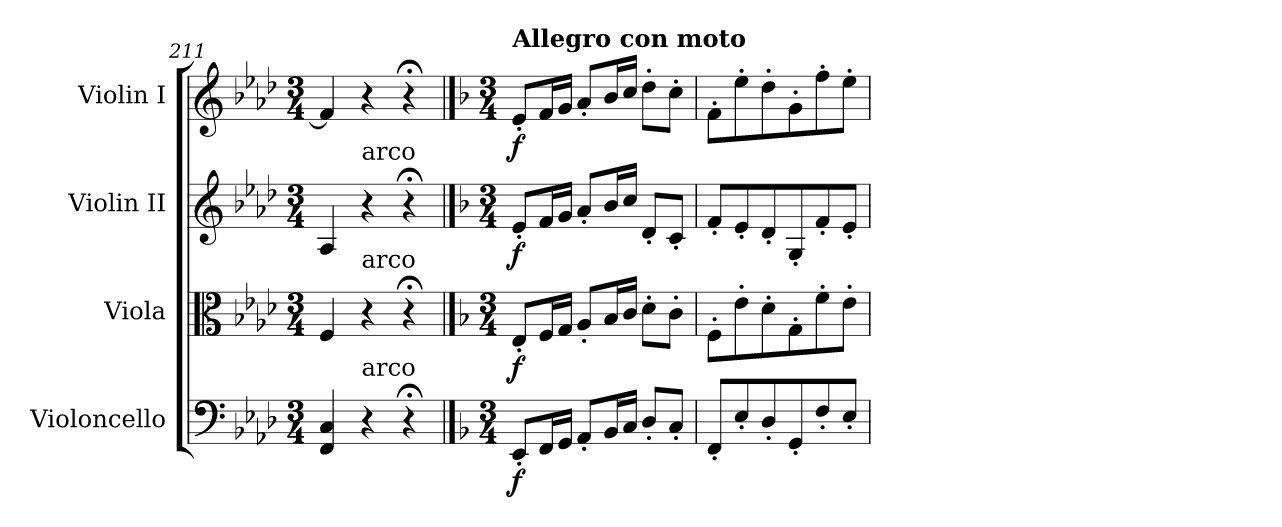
**kern	**dynam	**kern	**dynam	**kern	**dynam	**kern	**dynam
*part4	*part4	*part3	*part3	*part2	*part2	*part1	*part1
*staff4	*staff4	*staff3	*staff3	*staff2	*staff2	*staff1	*staff1
*I"Violoncello	*	*I"Viola	*	*I"Violin II	*	*I"Violin I	*
*I'Vc	*	*I'Vla	*	*I'Vln	*	*I'Vln	*
*clefF4	*	*clefC3	*	*clefG2	*	*clefG2	*
*k[b-e-a-d-]	*	*k[b-e-a-d-]	*	*k[b-e-a-d-]	*	*k[b-e-a-d-]	*
*M3/4	*	*M3/4	*	*M3/4	*	*M3/4	*
=211	=211	=211	=211	=211	=211	=211	=211
4FF/ 4C/	.	4F/	.	4A-/	.	4f/]	.
!	!	!	!	!LO:TX:a:t=arco	!	!	!
!	!	!LO:TX:a:t=arco	!	!	!	!	!
!LO:TX:a:t=arco	!	!	!	!	!	!	!
4r	.	4r	.	4r	.	4r	.
4r;<	.	4r;<	.	4r;<	.	4r;<	.
!!LO:PB:g=z
==212	==212	==212	==212	==212	==212	==212	==212
*k[b-]	*	*k[b-]	*	*k[b-]	*	*k[b-]	*
*M3/4	*	*M3/4	*	*M3/4	*	*M3/4	*
*	*	*	*	*	*	*MM144	*
!	!	!	!	!	!	!LO:TX:a:B:t=Allegro con moto	!
!	!LO:DY:b	!	!LO:DY:b	!	!LO:DY:b	!	!LO:DY:b
8EE'/L	f	8E'/L	f	8e'/L	f	8e'/L	f
16FF/L	.	16F/L	.	16f/L	.	16f/L	.
16GG/JJ	.	16G/JJ	.	16g/JJ	.	16g/JJ	.
8AA'/L	.	8A'/L	.	8a'/L	.	8a'/L	.
16BB-/L	.	16B-/L	.	16b-/L	.	16b-/L	.
16C/JJ	.	16c/JJ	.	16cc/JJ	.	16cc/JJ	.
8D'/L	.	8d'\L	.	8d'/L	.	8dd'\L	.
8C'/J	.	8c'\J	.	8c'/J	.	8cc'\J	.
=213	=213	=213	=213	=213	=213	=213	=213
8FF'/L	.	8F'\L	.	8f'/L	.	8f'\L	.
8E'/	.	8e'\	.	8e'/	.	8ee'\	.
8D'/	.	8d'\	.	8d'/	.	8dd'\	.
8GG'/	.	8G'\	.	8G'/	.	8g'\	.
8F'/	.	8f'\	.	8f'/	.	8ff'\	.
8E'/J	.	8e'\J	.	8e'/J	.	8ee'\J	.
=	=	=	=	=	=	=	=
*-	*-	*-	*-	*-	*-	*-	*-
